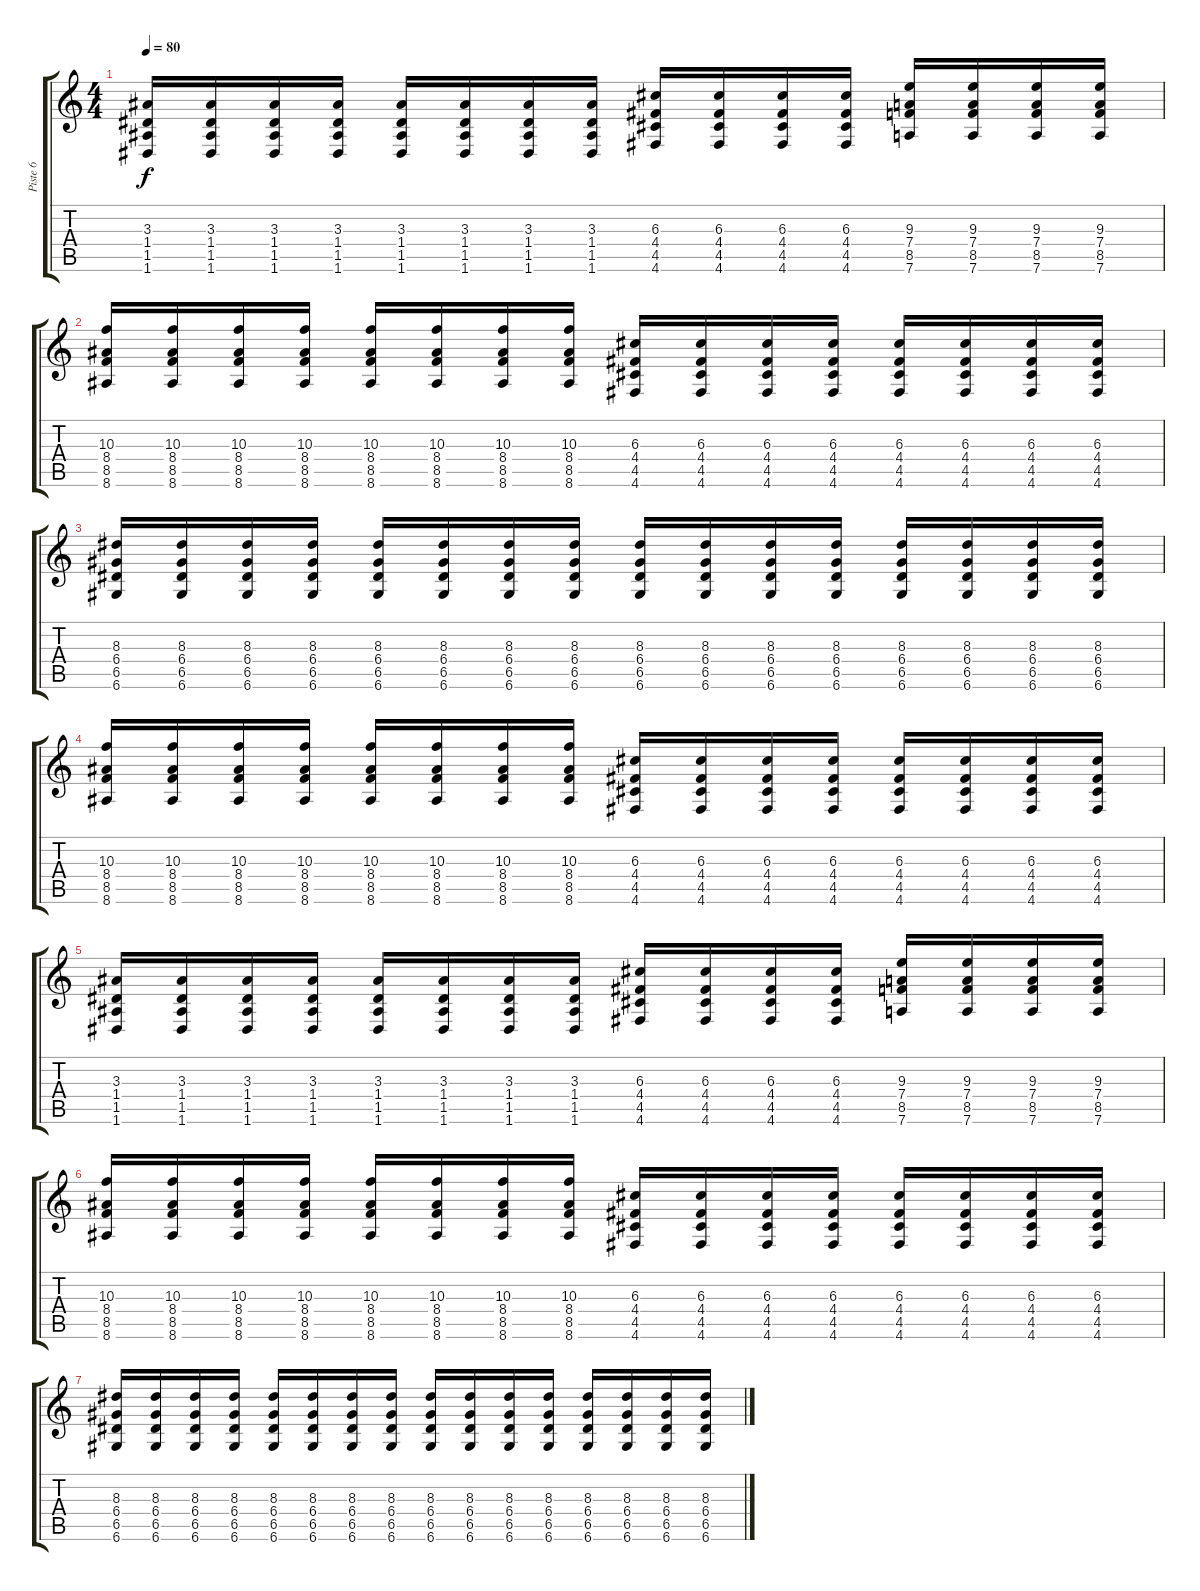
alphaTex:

\track ("Piste 6" "Piste 6") {instrument overdrivenguitar}
\staff {score tabs}
\tuning (E4 B3 G3 D3 A2 D2) {hide}
\ts (4 4)
\tempo 80
\clef g2
\ks c
(3.3 1.4 1.5 1.6).16{dy f} (3.3 1.4 1.5 1.6).16 (3.3 1.4 1.5 1.6).16 (3.3 1.4 1.5 1.6).16 (3.3 1.4 1.5 1.6).16 (3.3 1.4 1.5 1.6).16 (3.3 1.4 1.5 1.6).16 (3.3 1.4 1.5 1.6).16 (6.3 4.4 4.5 4.6).16 (6.3 4.4 4.5 4.6).16 (6.3 4.4 4.5 4.6).16 (6.3 4.4 4.5 4.6).16 (9.3 7.4 8.5 7.6).16 (9.3 7.4 8.5 7.6).16 (9.3 7.4 8.5 7.6).16 (9.3 7.4 8.5 7.6).16 |
(10.3 8.4 8.5 8.6).16 (10.3 8.4 8.5 8.6).16 (10.3 8.4 8.5 8.6).16 (10.3 8.4 8.5 8.6).16 (10.3 8.4 8.5 8.6).16 (10.3 8.4 8.5 8.6).16 (10.3 8.4 8.5 8.6).16 (10.3 8.4 8.5 8.6).16 (6.3 4.4 4.5 4.6).16 (6.3 4.4 4.5 4.6).16 (6.3 4.4 4.5 4.6).16 (6.3 4.4 4.5 4.6).16 (6.3 4.4 4.5 4.6).16 (6.3 4.4 4.5 4.6).16 (6.3 4.4 4.5 4.6).16 (6.3 4.4 4.5 4.6).16 |
(8.3 6.4 6.5 6.6).16 (8.3 6.4 6.5 6.6).16 (8.3 6.4 6.5 6.6).16 (8.3 6.4 6.5 6.6).16 (8.3 6.4 6.5 6.6).16 (8.3 6.4 6.5 6.6).16 (8.3 6.4 6.5 6.6).16 (8.3 6.4 6.5 6.6).16 (8.3 6.4 6.5 6.6).16 (8.3 6.4 6.5 6.6).16 (8.3 6.4 6.5 6.6).16 (8.3 6.4 6.5 6.6).16 (8.3 6.4 6.5 6.6).16 (8.3 6.4 6.5 6.6).16 (8.3 6.4 6.5 6.6).16 (8.3 6.4 6.5 6.6).16 |
(10.3 8.4 8.5 8.6).16 (10.3 8.4 8.5 8.6).16 (10.3 8.4 8.5 8.6).16 (10.3 8.4 8.5 8.6).16 (10.3 8.4 8.5 8.6).16 (10.3 8.4 8.5 8.6).16 (10.3 8.4 8.5 8.6).16 (10.3 8.4 8.5 8.6).16 (6.3 4.4 4.5 4.6).16 (6.3 4.4 4.5 4.6).16 (6.3 4.4 4.5 4.6).16 (6.3 4.4 4.5 4.6).16 (6.3 4.4 4.5 4.6).16 (6.3 4.4 4.5 4.6).16 (6.3 4.4 4.5 4.6).16 (6.3 4.4 4.5 4.6).16 |
(3.3 1.4 1.5 1.6).16 (3.3 1.4 1.5 1.6).16 (3.3 1.4 1.5 1.6).16 (3.3 1.4 1.5 1.6).16 (3.3 1.4 1.5 1.6).16 (3.3 1.4 1.5 1.6).16 (3.3 1.4 1.5 1.6).16 (3.3 1.4 1.5 1.6).16 (6.3 4.4 4.5 4.6).16 (6.3 4.4 4.5 4.6).16 (6.3 4.4 4.5 4.6).16 (6.3 4.4 4.5 4.6).16 (9.3 7.4 8.5 7.6).16 (9.3 7.4 8.5 7.6).16 (9.3 7.4 8.5 7.6).16 (9.3 7.4 8.5 7.6).16 |
(10.3 8.4 8.5 8.6).16 (10.3 8.4 8.5 8.6).16 (10.3 8.4 8.5 8.6).16 (10.3 8.4 8.5 8.6).16 (10.3 8.4 8.5 8.6).16 (10.3 8.4 8.5 8.6).16 (10.3 8.4 8.5 8.6).16 (10.3 8.4 8.5 8.6).16 (6.3 4.4 4.5 4.6).16 (6.3 4.4 4.5 4.6).16 (6.3 4.4 4.5 4.6).16 (6.3 4.4 4.5 4.6).16 (6.3 4.4 4.5 4.6).16 (6.3 4.4 4.5 4.6).16 (6.3 4.4 4.5 4.6).16 (6.3 4.4 4.5 4.6).16 |
(8.3 6.4 6.5 6.6).16 (8.3 6.4 6.5 6.6).16 (8.3 6.4 6.5 6.6).16 (8.3 6.4 6.5 6.6).16 (8.3 6.4 6.5 6.6).16 (8.3 6.4 6.5 6.6).16 (8.3 6.4 6.5 6.6).16 (8.3 6.4 6.5 6.6).16 (8.3 6.4 6.5 6.6).16 (8.3 6.4 6.5 6.6).16 (8.3 6.4 6.5 6.6).16 (8.3 6.4 6.5 6.6).16 (8.3 6.4 6.5 6.6).16 (8.3 6.4 6.5 6.6).16 (8.3 6.4 6.5 6.6).16 (8.3 6.4 6.5 6.6).16
